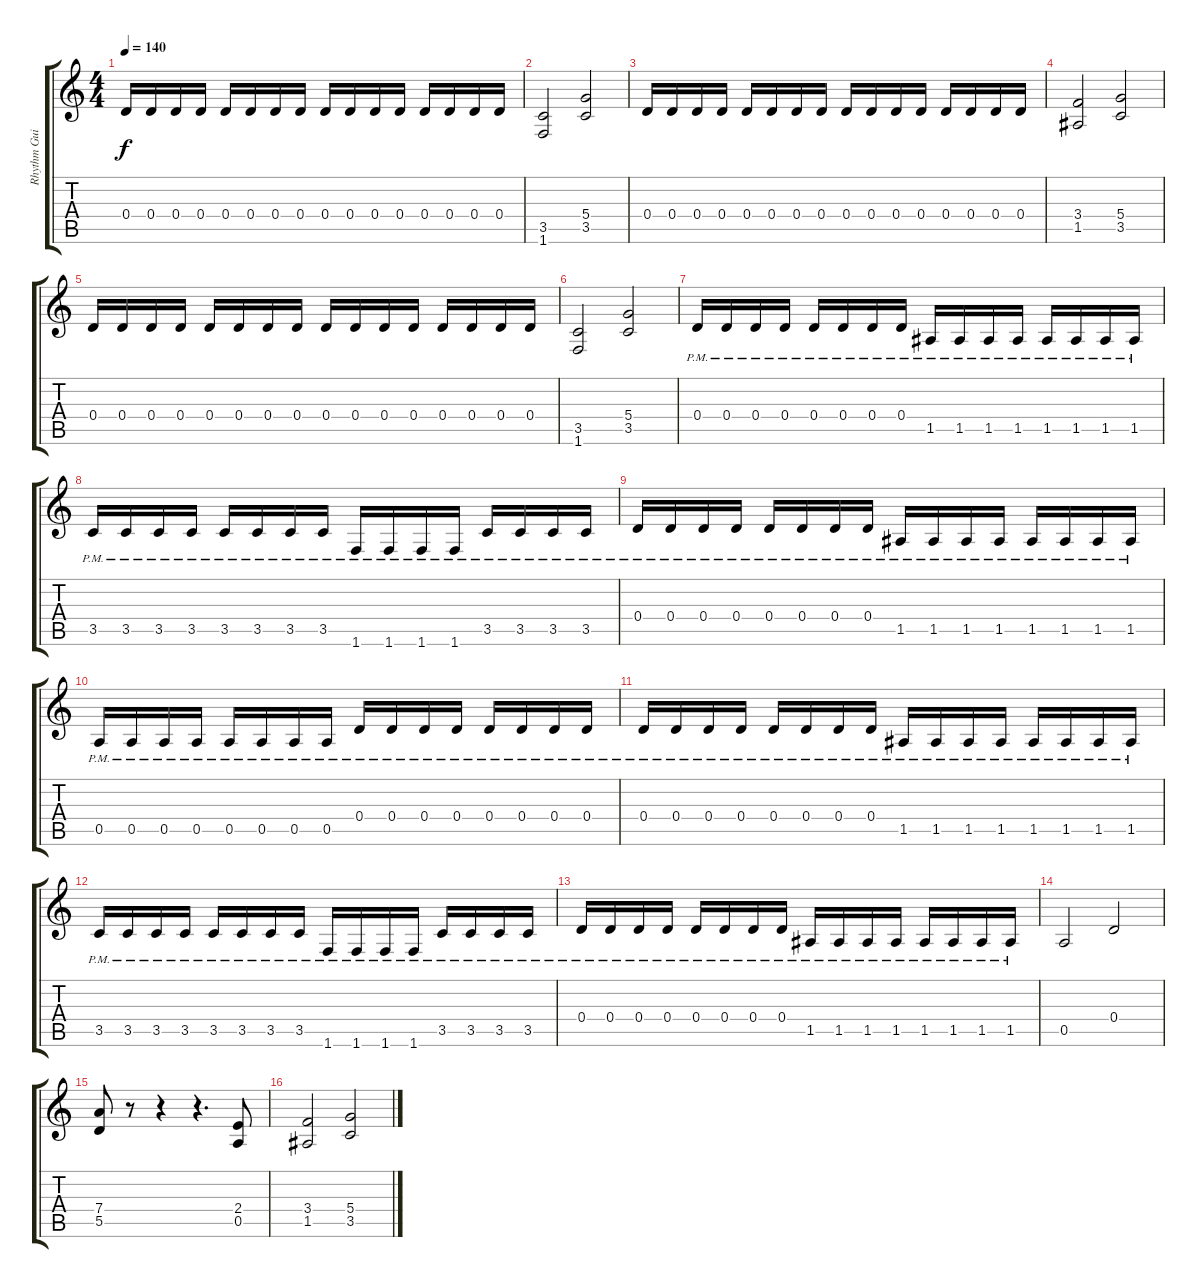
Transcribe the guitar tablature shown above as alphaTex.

\track ("Rhythm Guitar" "Rhythm Gui") {instrument distortionguitar}
\staff {score tabs}
\tuning (E4 B3 G3 D3 A2 E2) {hide}
\ts (4 4)
\tempo 140
\clef g2
\ks c
0.4.16{dy f} 0.4.16 0.4.16 0.4.16 0.4.16 0.4.16 0.4.16 0.4.16 0.4.16 0.4.16 0.4.16 0.4.16 0.4.16 0.4.16 0.4.16 0.4.16 |
(3.5 1.6).2 (5.4 3.5).2 |
0.4.16 0.4.16 0.4.16 0.4.16 0.4.16 0.4.16 0.4.16 0.4.16 0.4.16 0.4.16 0.4.16 0.4.16 0.4.16 0.4.16 0.4.16 0.4.16 |
(3.4 1.5).2 (5.4 3.5).2 |
0.4.16 0.4.16 0.4.16 0.4.16 0.4.16 0.4.16 0.4.16 0.4.16 0.4.16 0.4.16 0.4.16 0.4.16 0.4.16 0.4.16 0.4.16 0.4.16 |
(3.5 1.6).2 (5.4 3.5).2 |
0.4{pm}.16 0.4{pm}.16 0.4{pm}.16 0.4{pm}.16 0.4{pm}.16 0.4{pm}.16 0.4{pm}.16 0.4{pm}.16 1.5{pm}.16 1.5{pm}.16 1.5{pm}.16 1.5{pm}.16 1.5{pm}.16 1.5{pm}.16 1.5{pm}.16 1.5{pm}.16 |
3.5{pm}.16 3.5{pm}.16 3.5{pm}.16 3.5{pm}.16 3.5{pm}.16 3.5{pm}.16 3.5{pm}.16 3.5{pm}.16 1.6{pm}.16 1.6{pm}.16 1.6{pm}.16 1.6{pm}.16 3.5{pm}.16 3.5{pm}.16 3.5{pm}.16 3.5{pm}.16 |
0.4{pm}.16 0.4{pm}.16 0.4{pm}.16 0.4{pm}.16 0.4{pm}.16 0.4{pm}.16 0.4{pm}.16 0.4{pm}.16 1.5{pm}.16 1.5{pm}.16 1.5{pm}.16 1.5{pm}.16 1.5{pm}.16 1.5{pm}.16 1.5{pm}.16 1.5{pm}.16 |
0.5{pm}.16 0.5{pm}.16 0.5{pm}.16 0.5{pm}.16 0.5{pm}.16 0.5{pm}.16 0.5{pm}.16 0.5{pm}.16 0.4{pm}.16 0.4{pm}.16 0.4{pm}.16 0.4{pm}.16 0.4{pm}.16 0.4{pm}.16 0.4{pm}.16 0.4{pm}.16 |
0.4{pm}.16 0.4{pm}.16 0.4{pm}.16 0.4{pm}.16 0.4{pm}.16 0.4{pm}.16 0.4{pm}.16 0.4{pm}.16 1.5{pm}.16 1.5{pm}.16 1.5{pm}.16 1.5{pm}.16 1.5{pm}.16 1.5{pm}.16 1.5{pm}.16 1.5{pm}.16 |
3.5{pm}.16 3.5{pm}.16 3.5{pm}.16 3.5{pm}.16 3.5{pm}.16 3.5{pm}.16 3.5{pm}.16 3.5{pm}.16 1.6{pm}.16 1.6{pm}.16 1.6{pm}.16 1.6{pm}.16 3.5{pm}.16 3.5{pm}.16 3.5{pm}.16 3.5{pm}.16 |
0.4{pm}.16 0.4{pm}.16 0.4{pm}.16 0.4{pm}.16 0.4{pm}.16 0.4{pm}.16 0.4{pm}.16 0.4{pm}.16 1.5{pm}.16 1.5{pm}.16 1.5{pm}.16 1.5{pm}.16 1.5{pm}.16 1.5{pm}.16 1.5{pm}.16 1.5{pm}.16 |
0.5.2 0.4.2 |
(7.4 5.5).8 r.8 r.4 r.4{d} (2.4 0.5).8 |
(3.4 1.5).2 (5.4 3.5).2
